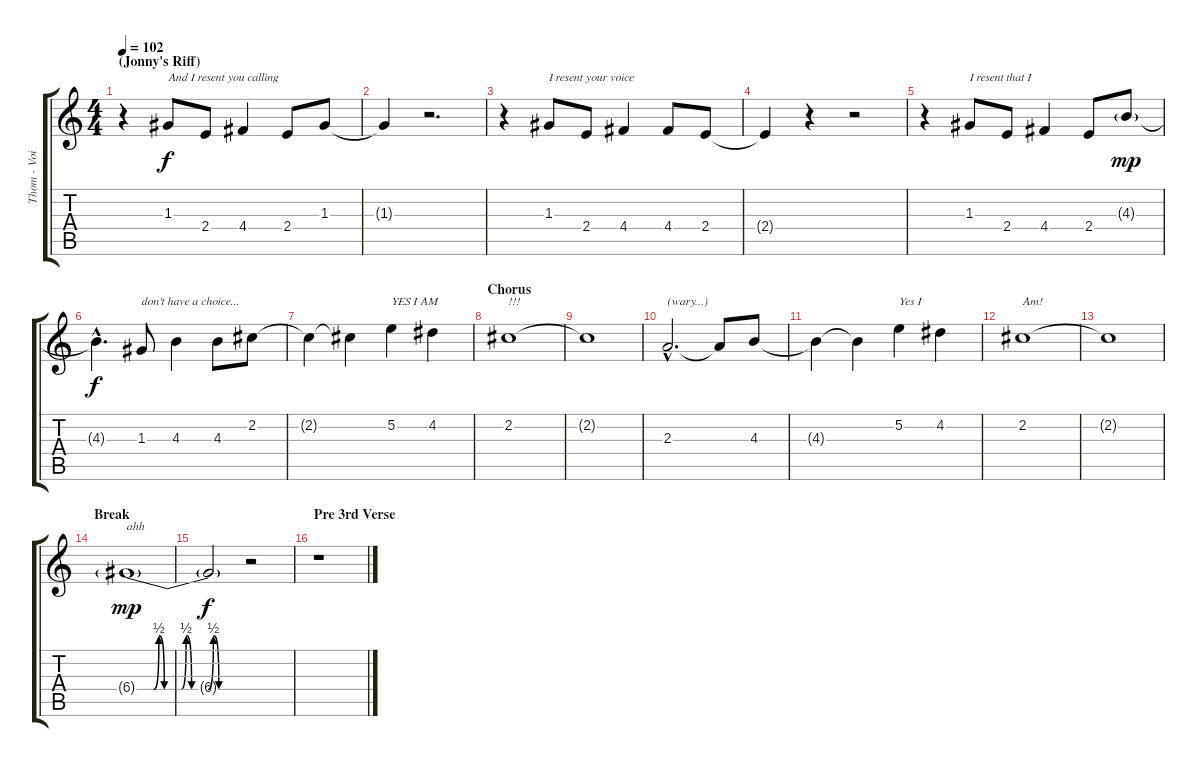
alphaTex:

\track ("Thom - Voice" "Thom - Voi") {instrument fretlessbass}
\staff {score tabs}
\tuning (E4 B3 G3 D3 A2 E2) {hide}
\ts (4 4)
\section ("" "(Jonny's Riff)")
\tempo 102
\clef g2
\ks c
r.4{dy f} 1.3.8{txt "And I resent you calling"} 2.4.8 4.4.4 2.4.8 1.3.8 |
1.3{t}.4 r.2{d} |
r.4 1.3.8{txt "I resent your voice"} 2.4.8 4.4.4 4.4.8 2.4.8 |
2.4{t}.4 r.4 r.2 |
r.4 1.3.8{txt "I resent that I"} 2.4.8 4.4.4 2.4.8 4.3{g}.8{dy mp} |
4.3{hac t}.4{d dy f} 1.3.8{txt "don't have a choice..."} 4.3.4 4.3.8 2.2.8 |
2.2{t}.4 2.2{t}.4 5.2.4{txt "YES I AM"} 4.2.4 |
\section ("" "Chorus")
2.2.1{txt "!!!"} |
2.2{t}.1 |
2.3{hac}.2{d txt "(wary...)"} 2.3{t}.8 4.3.8 |
4.3{t}.4 4.3{t}.4 5.2.4{txt "Yes I"} 4.2.4 |
2.2.1{txt "Am!"} |
2.2{t}.1 |
\section ("" "Break")
6.4{be (custom 0 0 9 0 12 2 15 0 24 0 27 2 30 0 39 0 42 2 45 0 60 0) g}.1{txt "ahh" dy mp} |
6.4{t}.2{dy f} r.2 |
\section ("" "Pre 3rd Verse")
r.1
